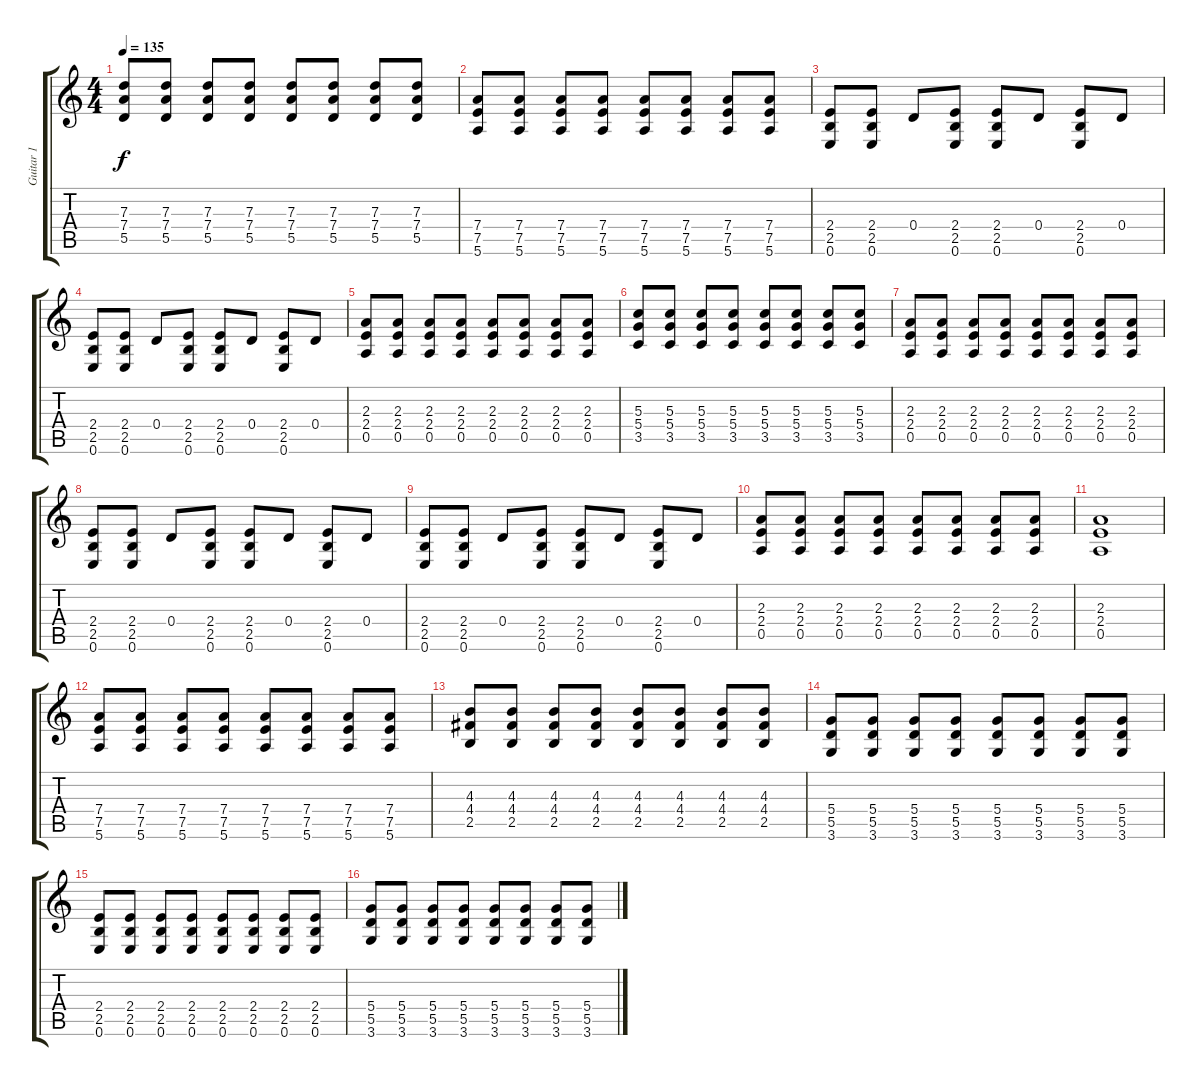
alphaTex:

\track ("Guitar 1" "Guitar 1") {instrument distortionguitar}
\staff {score tabs}
\tuning (E4 B3 G3 D3 A2 E2) {hide}
\ts (4 4)
\tempo 135
\clef g2
\ks c
(7.3 7.4 5.5).8{dy f} (7.3 7.4 5.5).8 (7.3 7.4 5.5).8 (7.3 7.4 5.5).8 (7.3 7.4 5.5).8 (7.3 7.4 5.5).8 (7.3 7.4 5.5).8 (7.3 7.4 5.5).8 |
(7.4 7.5 5.6).8 (7.4 7.5 5.6).8 (7.4 7.5 5.6).8 (7.4 7.5 5.6).8 (7.4 7.5 5.6).8 (7.4 7.5 5.6).8 (7.4 7.5 5.6).8 (7.4 7.5 5.6).8 |
(2.4 2.5 0.6).8 (2.4 2.5 0.6).8 0.4.8 (2.4 2.5 0.6).8 (2.4 2.5 0.6).8 0.4.8 (2.4 2.5 0.6).8 0.4.8 |
(2.4 2.5 0.6).8 (2.4 2.5 0.6).8 0.4.8 (2.4 2.5 0.6).8 (2.4 2.5 0.6).8 0.4.8 (2.4 2.5 0.6).8 0.4.8 |
(2.3 2.4 0.5).8 (2.3 2.4 0.5).8 (2.3 2.4 0.5).8 (2.3 2.4 0.5).8 (2.3 2.4 0.5).8 (2.3 2.4 0.5).8 (2.3 2.4 0.5).8 (2.3 2.4 0.5).8 |
(5.3 5.4 3.5).8 (5.3 5.4 3.5).8 (5.3 5.4 3.5).8 (5.3 5.4 3.5).8 (5.3 5.4 3.5).8 (5.3 5.4 3.5).8 (5.3 5.4 3.5).8 (5.3 5.4 3.5).8 |
(2.3 2.4 0.5).8 (2.3 2.4 0.5).8 (2.3 2.4 0.5).8 (2.3 2.4 0.5).8 (2.3 2.4 0.5).8 (2.3 2.4 0.5).8 (2.3 2.4 0.5).8 (2.3 2.4 0.5).8 |
(2.4 2.5 0.6).8 (2.4 2.5 0.6).8 0.4.8 (2.4 2.5 0.6).8 (2.4 2.5 0.6).8 0.4.8 (2.4 2.5 0.6).8 0.4.8 |
(2.4 2.5 0.6).8 (2.4 2.5 0.6).8 0.4.8 (2.4 2.5 0.6).8 (2.4 2.5 0.6).8 0.4.8 (2.4 2.5 0.6).8 0.4.8 |
(2.3 2.4 0.5).8 (2.3 2.4 0.5).8 (2.3 2.4 0.5).8 (2.3 2.4 0.5).8 (2.3 2.4 0.5).8 (2.3 2.4 0.5).8 (2.3 2.4 0.5).8 (2.3 2.4 0.5).8 |
(2.3 2.4 0.5).1 |
(7.4 7.5 5.6).8 (7.4 7.5 5.6).8 (7.4 7.5 5.6).8 (7.4 7.5 5.6).8 (7.4 7.5 5.6).8 (7.4 7.5 5.6).8 (7.4 7.5 5.6).8 (7.4 7.5 5.6).8 |
(4.3 4.4 2.5).8 (4.3 4.4 2.5).8 (4.3 4.4 2.5).8 (4.3 4.4 2.5).8 (4.3 4.4 2.5).8 (4.3 4.4 2.5).8 (4.3 4.4 2.5).8 (4.3 4.4 2.5).8 |
(5.4 5.5 3.6).8 (5.4 5.5 3.6).8 (5.4 5.5 3.6).8 (5.4 5.5 3.6).8 (5.4 5.5 3.6).8 (5.4 5.5 3.6).8 (5.4 5.5 3.6).8 (5.4 5.5 3.6).8 |
(2.4 2.5 0.6).8 (2.4 2.5 0.6).8 (2.4 2.5 0.6).8 (2.4 2.5 0.6).8 (2.4 2.5 0.6).8 (2.4 2.5 0.6).8 (2.4 2.5 0.6).8 (2.4 2.5 0.6).8 |
(5.4 5.5 3.6).8 (5.4 5.5 3.6).8 (5.4 5.5 3.6).8 (5.4 5.5 3.6).8 (5.4 5.5 3.6).8 (5.4 5.5 3.6).8 (5.4 5.5 3.6).8 (5.4 5.5 3.6).8
